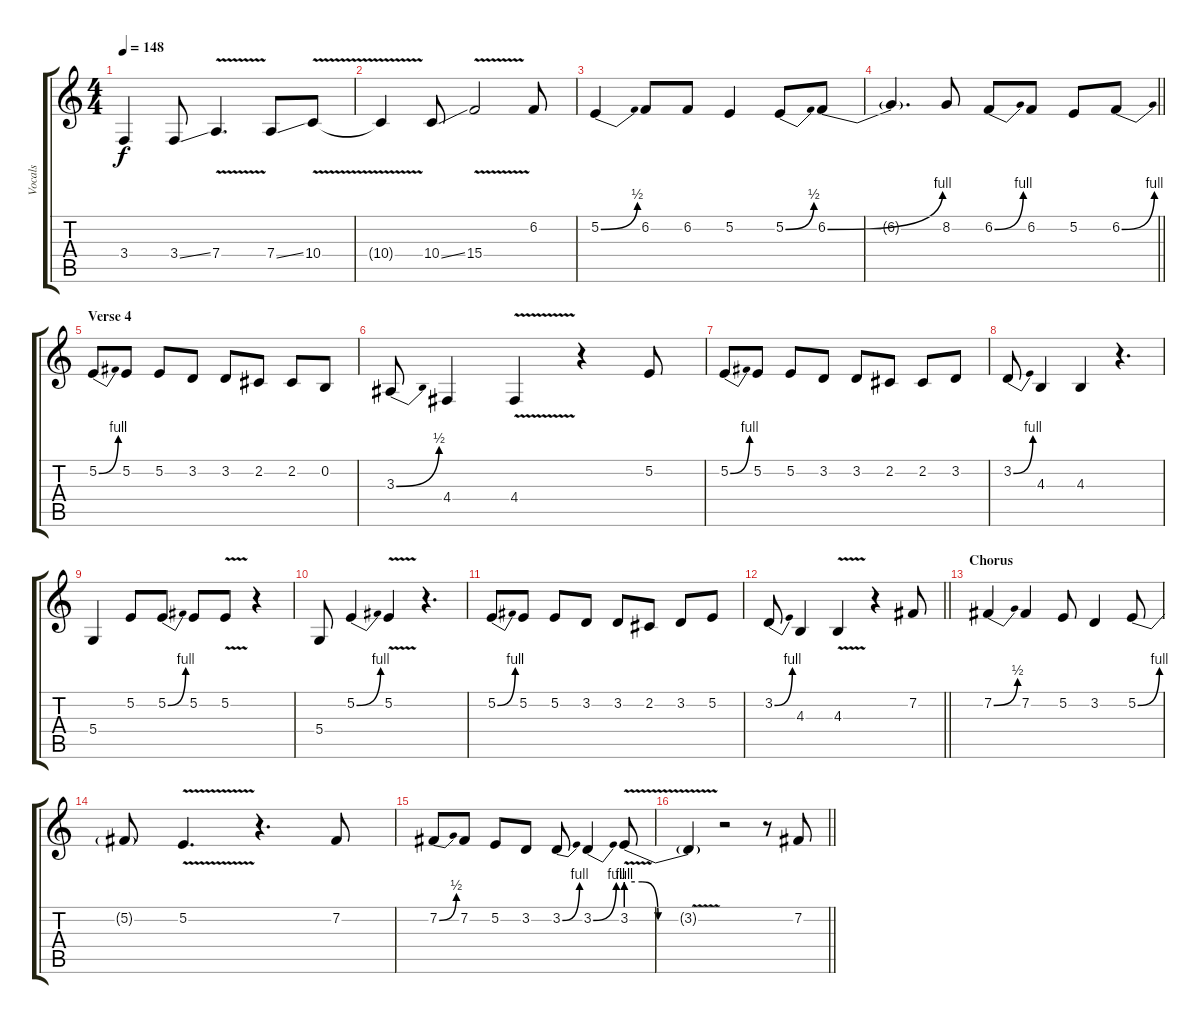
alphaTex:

\track ("Vocals" "Vocals") {instrument tenorsax}
\staff {score tabs}
\tuning (E4 B3 G3 D3 A2 E2) {hide}
\ts (4 4)
\tempo 148
\clef g2
\ks c
3.4.4{dy f} 3.4{ss}.8 7.4{v}.4{d} 7.4{ss}.8 10.4{v}.8 |
10.4{t}.4 10.4{ss}.8 15.4{v}.2 6.2.8 |
5.2{be (bend 0 0 60 2)}.4 6.2.8 6.2.8 5.2.4 5.2{be (bend 0 0 60 2)}.8 6.2{be (bend 0 0 60 4)}.8 |
\barLineRight lightlight
6.2{t}.4{d} 8.2.8 6.2{be (bend 0 0 60 4)}.8 6.2.8 5.2.8 6.2{be (bend 0 0 60 4)}.8 |
\section ("" "Verse 4")
5.2{be (bend 0 0 60 4)}.8 5.2.8 5.2.8 3.2.8 3.2.8 2.2.8 2.2.8 0.2.8 |
3.3{be (bend 0 0 60 2)}.8 4.4.4 4.4{v}.4 r.4 5.2.8 |
5.2{be (bend 0 0 60 4)}.8 5.2.8 5.2.8 3.2.8 3.2.8 2.2.8 2.2.8 3.2.8 |
3.2{be (bend 0 0 60 4)}.8 4.3.4 4.3.4 r.4{d} |
5.4.4 5.2.8 5.2{be (bend 0 0 60 4)}.8 5.2.8 5.2{v}.8 r.4 |
5.4.8 5.2{be (bend 0 0 60 4)}.4 5.2{v}.4 r.4{d} |
5.2{be (bend 0 0 60 4)}.8 5.2.8 5.2.8 3.2.8 3.2.8 2.2.8 3.2.8 5.2.8 |
\barLineRight lightlight
3.2{be (bend 0 0 60 4)}.8 4.3.4 4.3{v}.4 r.4 7.2.8 |
\section ("" "Chorus")
7.2{be (bend 0 0 60 2)}.4 7.2.4 5.2.8 3.2.4 5.2{be (bend 0 0 60 4)}.8 |
5.2{t}.8 5.2{v}.4{d} r.4{d} 7.2.8 |
7.2{be (bend 0 0 60 2)}.8 7.2.8 5.2.8 3.2.8 3.2{be (bend 0 0 60 4)}.8 3.2{be (bend 0 0 60 4)}.4 3.2{be (custom 0 4 15 4 30 0 60 0) v}.8 |
\barLineRight lightlight
3.2{v t}.4 r.2 r.8 7.2.8
